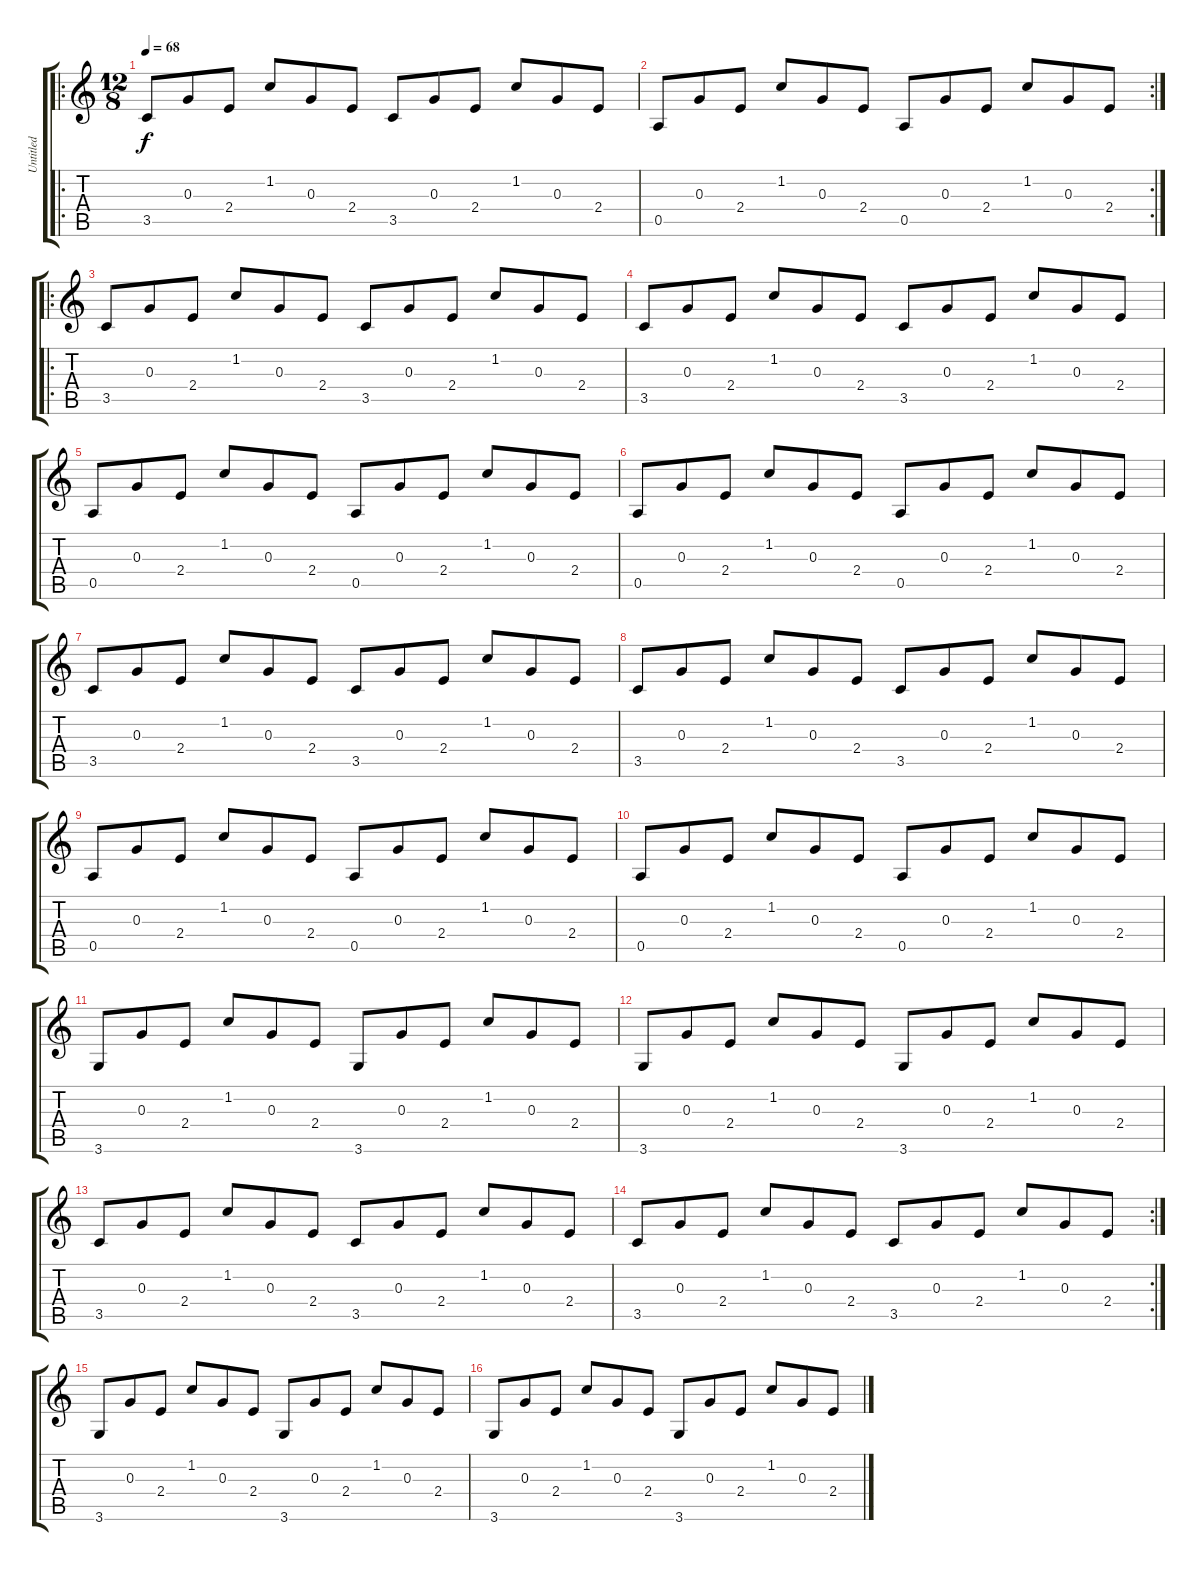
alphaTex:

\track ("Untitled" "Untitled") {instrument acousticguitarnylon}
\staff {score tabs}
\tuning (E4 B3 G3 D3 A2 E2) {hide}
\ro
\ts (12 8)
\tempo 68
\clef g2
\ks c
3.5.8{dy f instrument acousticguitarnylon} 0.3.8 2.4.8 1.2.8 0.3.8 2.4.8 3.5.8 0.3.8 2.4.8 1.2.8 0.3.8 2.4.8 |
\rc 2
0.5.8 0.3.8 2.4.8 1.2.8 0.3.8 2.4.8 0.5.8 0.3.8 2.4.8 1.2.8 0.3.8 2.4.8 |
\ro
3.5.8 0.3.8 2.4.8 1.2.8 0.3.8 2.4.8 3.5.8 0.3.8 2.4.8 1.2.8 0.3.8 2.4.8 |
3.5.8 0.3.8 2.4.8 1.2.8 0.3.8 2.4.8 3.5.8 0.3.8 2.4.8 1.2.8 0.3.8 2.4.8 |
0.5.8 0.3.8 2.4.8 1.2.8 0.3.8 2.4.8 0.5.8 0.3.8 2.4.8 1.2.8 0.3.8 2.4.8 |
0.5.8 0.3.8 2.4.8 1.2.8 0.3.8 2.4.8 0.5.8 0.3.8 2.4.8 1.2.8 0.3.8 2.4.8 |
3.5.8 0.3.8 2.4.8 1.2.8 0.3.8 2.4.8 3.5.8 0.3.8 2.4.8 1.2.8 0.3.8 2.4.8 |
3.5.8 0.3.8 2.4.8 1.2.8 0.3.8 2.4.8 3.5.8 0.3.8 2.4.8 1.2.8 0.3.8 2.4.8 |
0.5.8 0.3.8 2.4.8 1.2.8 0.3.8 2.4.8 0.5.8 0.3.8 2.4.8 1.2.8 0.3.8 2.4.8 |
0.5.8 0.3.8 2.4.8 1.2.8 0.3.8 2.4.8 0.5.8 0.3.8 2.4.8 1.2.8 0.3.8 2.4.8 |
3.6.8 0.3.8 2.4.8 1.2.8 0.3.8 2.4.8 3.6.8 0.3.8 2.4.8 1.2.8 0.3.8 2.4.8 |
3.6.8 0.3.8 2.4.8 1.2.8 0.3.8 2.4.8 3.6.8 0.3.8 2.4.8 1.2.8 0.3.8 2.4.8 |
3.5.8 0.3.8 2.4.8 1.2.8 0.3.8 2.4.8 3.5.8 0.3.8 2.4.8 1.2.8 0.3.8 2.4.8 |
\rc 2
3.5.8 0.3.8 2.4.8 1.2.8 0.3.8 2.4.8 3.5.8 0.3.8 2.4.8 1.2.8 0.3.8 2.4.8 |
3.6.8 0.3.8 2.4.8 1.2.8 0.3.8 2.4.8 3.6.8 0.3.8 2.4.8 1.2.8 0.3.8 2.4.8 |
3.6.8 0.3.8 2.4.8 1.2.8 0.3.8 2.4.8 3.6.8 0.3.8 2.4.8 1.2.8 0.3.8 2.4.8
